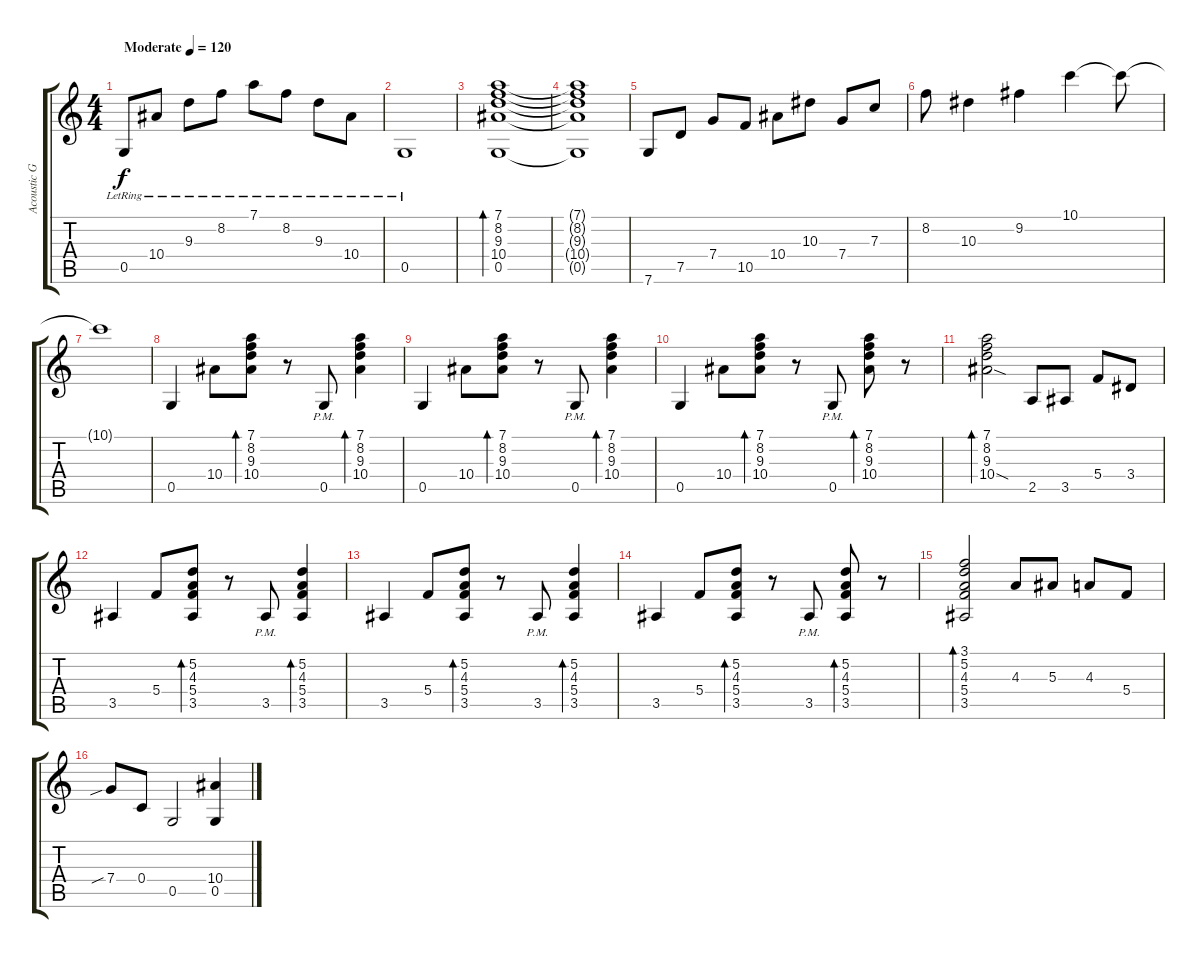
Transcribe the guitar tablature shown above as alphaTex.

\track ("Acoustic Guitar" "Acoustic G") {instrument acousticguitarsteel}
\staff {score tabs}
\tuning (D4 A3 F3 C3 G2 C2) {hide}
\ts (4 4)
\tempo (120 "Moderate")
\clef g2
\ks c
0.5{lr}.8{dy f instrument acousticguitarsteel} 10.4{lr}.8 9.3{lr}.8 8.2{lr}.8 7.1{lr}.8 8.2{lr}.8 9.3{lr}.8 10.4{lr}.8 |
0.5{lr}.1 |
(7.1 8.2 9.3 10.4 0.5).1{bd 240} |
(7.1{t} 8.2{t} 9.3{t} 10.4{t} 0.5{t}).1 |
7.6.8 7.5.8 7.4.8 10.5.8 10.4.8 10.3.8 7.4.8 7.3.8 |
8.2.8 10.3.4 9.2.4 10.1.4 10.1{t}.8 |
10.1{t}.1 |
0.5.4 10.4.8 (7.1 8.2 9.3 10.4).8{bd 30} r.8 0.5{pm}.8 (7.1 8.2 9.3 10.4).4{bd 30} |
0.5.4 10.4.8 (7.1 8.2 9.3 10.4).8{bd 30} r.8 0.5{pm}.8 (7.1 8.2 9.3 10.4).4{bd 30} |
0.5.4 10.4.8 (7.1 8.2 9.3 10.4).8{bd 30} r.8 0.5{pm}.8 (7.1 8.2 9.3 10.4).8{bd 30} r.8 |
(7.1 8.2 9.3 10.4{sod}).2{bd 240} 2.5.8 3.5.8 5.4.8 3.4.8 |
3.5.4 5.4.8 (5.2 4.3 5.4 3.5).8{bd 30} r.8 3.5{pm}.8 (5.2 4.3 5.4 3.5).4{bd 30} |
3.5.4 5.4.8 (5.2 4.3 5.4 3.5).8{bd 30} r.8 3.5{pm}.8 (5.2 4.3 5.4 3.5).4{bd 30} |
3.5.4 5.4.8 (5.2 4.3 5.4 3.5).8{bd 30} r.8 3.5{pm}.8 (5.2 4.3 5.4 3.5).8{bd 30} r.8 |
(3.1 5.2 4.3 5.4 3.5).2{bd 120} 4.3.8 5.3.8 4.3.8 5.4.8 |
7.4{sib}.8 0.4.8 0.5.2 (10.4 0.5).4
